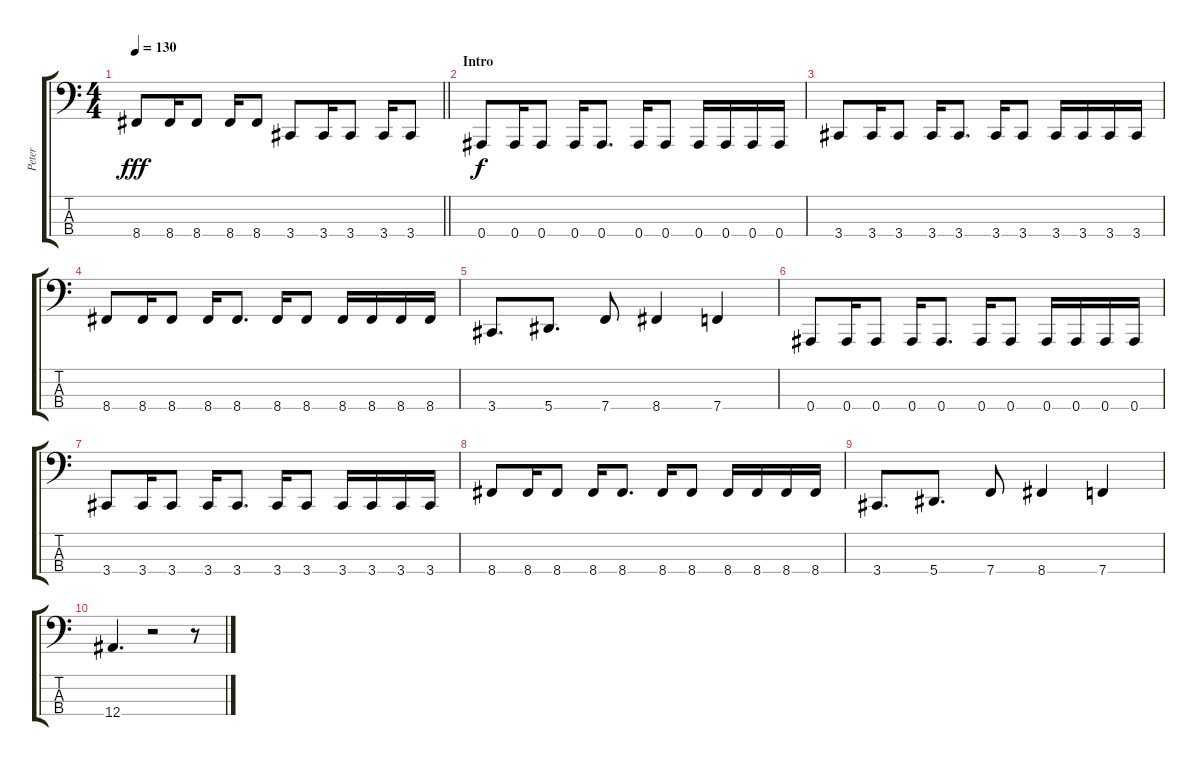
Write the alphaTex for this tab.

\track ("Peter" "Peter") {instrument electricbassfinger}
\staff {score tabs}
\tuning (Eb2 Bb1 F1 Bb0) {hide}
\ts (4 4)
\tempo 130
\clef f4
\barLineRight lightlight
\ks c
8.4.8{dy fff} 8.4.16 8.4.8 8.4.16 8.4.8 3.4.8 3.4.16 3.4.8 3.4.16 3.4.8 |
\section ("" "Intro")
0.4.8{dy f} 0.4.16 0.4.8 0.4.16 0.4.8{d} 0.4.16 0.4.8 0.4.16 0.4.16 0.4.16 0.4.16 |
3.4.8 3.4.16 3.4.8 3.4.16 3.4.8{d} 3.4.16 3.4.8 3.4.16 3.4.16 3.4.16 3.4.16 |
8.4.8 8.4.16 8.4.8 8.4.16 8.4.8{d} 8.4.16 8.4.8 8.4.16 8.4.16 8.4.16 8.4.16 |
3.4.8{d} 5.4.8{d} 7.4.8 8.4.4 7.4.4 |
0.4.8 0.4.16 0.4.8 0.4.16 0.4.8{d} 0.4.16 0.4.8 0.4.16 0.4.16 0.4.16 0.4.16 |
3.4.8 3.4.16 3.4.8 3.4.16 3.4.8{d} 3.4.16 3.4.8 3.4.16 3.4.16 3.4.16 3.4.16 |
8.4.8 8.4.16 8.4.8 8.4.16 8.4.8{d} 8.4.16 8.4.8 8.4.16 8.4.16 8.4.16 8.4.16 |
3.4.8{d} 5.4.8{d} 7.4.8 8.4.4 7.4.4 |
12.4.4{d} r.2 r.8
